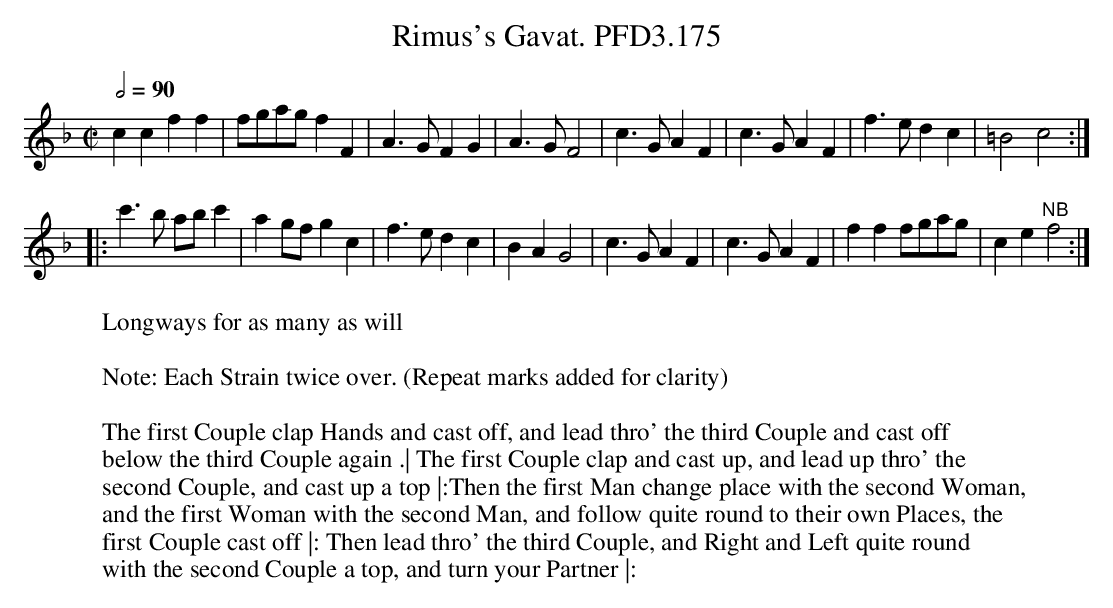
X:1
T:Rimus's Gavat. PFD3.175
W:Longways for as many as will
M:C|
L:1/8
Q:1/2=90
K:F
c2c2 f2f2|fgag f2F2|A3G F2G2|A3G F4|c3G A2F2|c3G A2F2|f3e d2c2|=B4 c4:|
|:c'3b abc'2|a2gf g2c2|f3e d2c2|B2A2 G4|c3G A2F2|c3G A2F2|f2f2 fgag|c2e2 "NB"f4:|
W:
W:Note: Each Strain twice over. (Repeat marks added for clarity)
W:
W:The first Couple clap Hands and cast off, and lead thro' the third Couple and cast off
W:below the third Couple again .| The first Couple clap and cast up, and lead up thro' the
W:second Couple, and cast up a top |:Then the first Man change place with the second Woman,
W:and the first Woman with the second Man, and follow quite round to their own Places, the
W:first Couple cast off |: Then lead thro' the third Couple, and Right and Left quite round
W:with the second Couple a top, and turn your Partner |:
